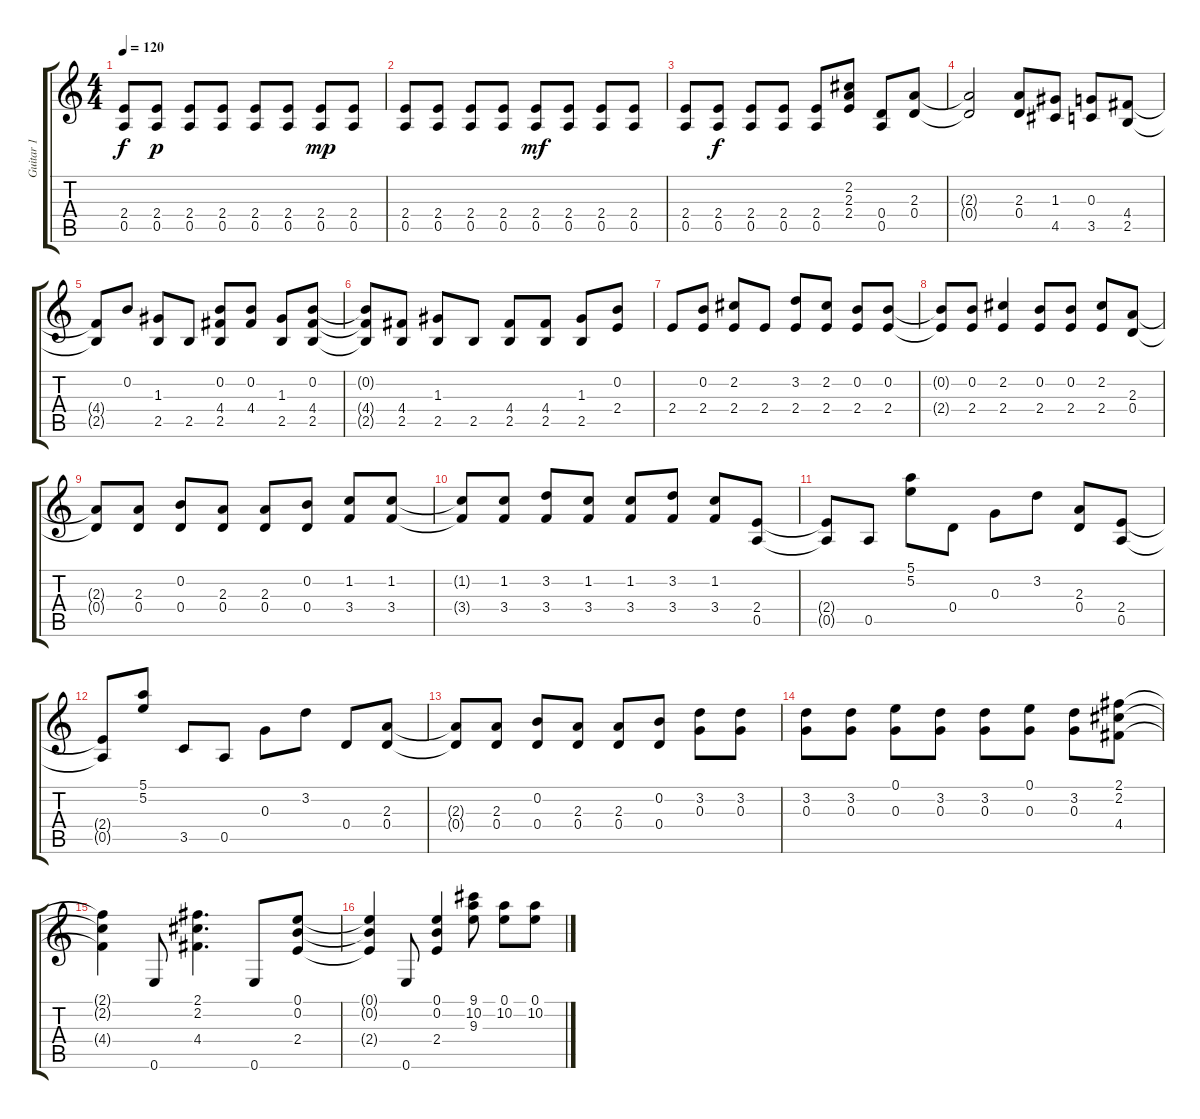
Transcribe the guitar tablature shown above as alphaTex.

\track ("Guitar 1" "Guitar 1") {instrument distortionguitar}
\staff {score tabs}
\tuning (E4 B3 G3 D3 A2 E2) {hide}
\ts (4 4)
\tempo 120
\clef g2
\ks c
(2.4 0.5).8{dy f} (2.4 0.5).8{dy p} (2.4 0.5).8 (2.4 0.5).8 (2.4 0.5).8 (2.4 0.5).8 (2.4 0.5).8{dy mp} (2.4 0.5).8 |
(2.4 0.5).8 (2.4 0.5).8 (2.4 0.5).8 (2.4 0.5).8 (2.4 0.5).8{dy mf} (2.4 0.5).8 (2.4 0.5).8 (2.4 0.5).8 |
(2.4 0.5).8 (2.4 0.5).8{dy f} (2.4 0.5).8 (2.4 0.5).8 (2.4 0.5).8 (2.2 2.3 2.4).8 (0.4 0.5).8 (2.3 0.4).8 |
(2.3{t} 0.4{t}).2 (2.3 0.4).8 (1.3 4.5).8 (0.3 3.5).8 (4.4 2.5).8 |
(4.4{t} 2.5{t}).8 0.2.8 (1.3 2.5).8 2.5.8 (0.2 4.4 2.5).8 (0.2 4.4).8 (1.3 2.5).8 (0.2 4.4 2.5).8 |
(0.2{t} 4.4{t} 2.5{t}).8 (4.4 2.5).8 (1.3 2.5).8 2.5.8 (4.4 2.5).8 (4.4 2.5).8 (1.3 2.5).8 (0.2 2.4).8 |
2.4.8 (0.2 2.4).8 (2.2 2.4).8 2.4.8 (3.2 2.4).8 (2.2 2.4).8 (0.2 2.4).8 (0.2 2.4).8 |
(0.2{t} 2.4{t}).8 (0.2 2.4).8 (2.2 2.4).4 (0.2 2.4).8 (0.2 2.4).8 (2.2 2.4).8 (2.3 0.4).8 |
(2.3{t} 0.4{t}).8 (2.3 0.4).8 (0.2 0.4).8 (2.3 0.4).8 (2.3 0.4).8 (0.2 0.4).8 (1.2 3.4).8 (1.2 3.4).8 |
(1.2{t} 3.4{t}).8 (1.2 3.4).8 (3.2 3.4).8 (1.2 3.4).8 (1.2 3.4).8 (3.2 3.4).8 (1.2 3.4).8 (2.4 0.5).8 |
(2.4{t} 0.5{t}).8 0.5.8 (5.1 5.2).8 0.4.8 0.3.8 3.2.8 (2.3 0.4).8 (2.4 0.5).8 |
(2.4{t} 0.5{t}).8 (5.1 5.2).8 3.5.8 0.5.8 0.3.8 3.2.8 0.4.8 (2.3 0.4).8 |
(2.3{t} 0.4{t}).8 (2.3 0.4).8 (0.2 0.4).8 (2.3 0.4).8 (2.3 0.4).8 (0.2 0.4).8 (3.2 0.3).8 (3.2 0.3).8 |
(3.2 0.3).8 (3.2 0.3).8 (0.1 0.3).8 (3.2 0.3).8 (3.2 0.3).8 (0.1 0.3).8 (3.2 0.3).8 (2.1 2.2 4.4).8 |
(2.1{t} 2.2{t} 4.4{t}).4 0.6.8 (2.1 2.2 4.4).4{d} 0.6.8 (0.1 0.2 2.4).8 |
(0.1{t} 0.2{t} 2.4{t}).4 0.6.8 (0.1 0.2 2.4).4 (9.1 10.2 9.3).8 (0.1 10.2).8 (0.1 10.2).8
